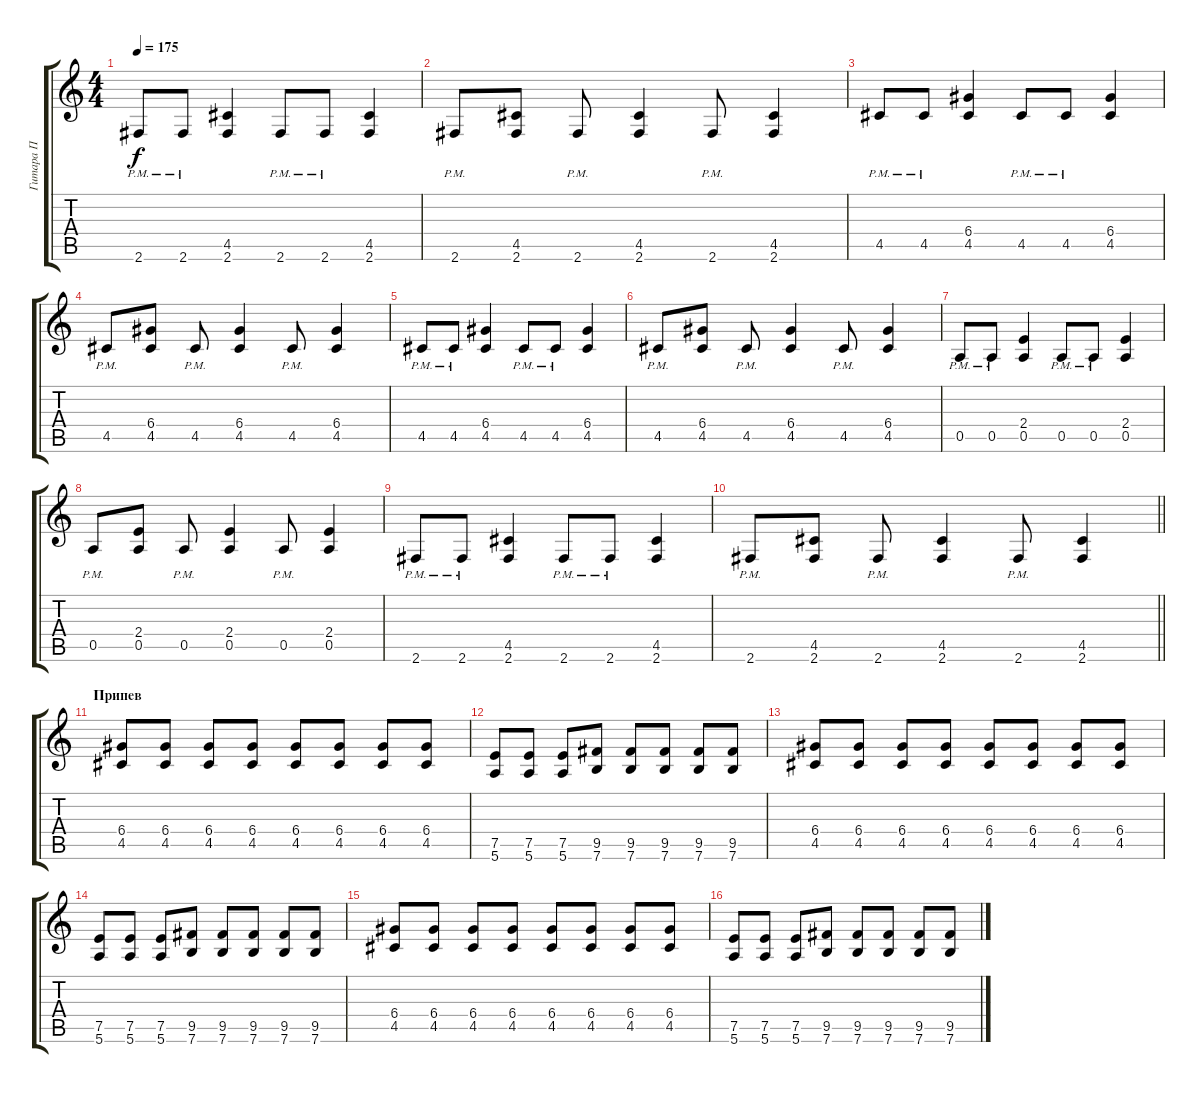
\track ("Гитара П" "Гитара П") {instrument overdrivenguitar}
\staff {score tabs}
\tuning (E4 B3 G3 D3 A2 E2) {hide}
\ts (4 4)
\tempo 175
\clef g2
\ks c
2.6{pm}.8{dy f} 2.6{pm}.8 (4.5 2.6).4 2.6{pm}.8 2.6{pm}.8 (4.5 2.6).4 |
2.6{pm}.8 (4.5 2.6).8 2.6{pm}.8 (4.5 2.6).4 2.6{pm}.8 (4.5 2.6).4 |
4.5{pm}.8 4.5{pm}.8 (6.4 4.5).4 4.5{pm}.8 4.5{pm}.8 (6.4 4.5).4 |
4.5{pm}.8 (6.4 4.5).8 4.5{pm}.8 (6.4 4.5).4 4.5{pm}.8 (6.4 4.5).4 |
4.5{pm}.8 4.5{pm}.8 (6.4 4.5).4 4.5{pm}.8 4.5{pm}.8 (6.4 4.5).4 |
4.5{pm}.8 (6.4 4.5).8 4.5{pm}.8 (6.4 4.5).4 4.5{pm}.8 (6.4 4.5).4 |
0.5{pm}.8 0.5{pm}.8 (2.4 0.5).4 0.5{pm}.8 0.5{pm}.8 (2.4 0.5).4 |
0.5{pm}.8 (2.4 0.5).8 0.5{pm}.8 (2.4 0.5).4 0.5{pm}.8 (2.4 0.5).4 |
2.6{pm}.8 2.6{pm}.8 (4.5 2.6).4 2.6{pm}.8 2.6{pm}.8 (4.5 2.6).4 |
\barLineRight lightlight
2.6{pm}.8 (4.5 2.6).8 2.6{pm}.8 (4.5 2.6).4 2.6{pm}.8 (4.5 2.6).4 |
\section ("" "Припев")
(6.4 4.5).8 (6.4 4.5).8 (6.4 4.5).8 (6.4 4.5).8 (6.4 4.5).8 (6.4 4.5).8 (6.4 4.5).8 (6.4 4.5).8 |
(7.5 5.6).8 (7.5 5.6).8 (7.5 5.6).8 (9.5 7.6).8 (9.5 7.6).8 (9.5 7.6).8 (9.5 7.6).8 (9.5 7.6).8 |
(6.4 4.5).8 (6.4 4.5).8 (6.4 4.5).8 (6.4 4.5).8 (6.4 4.5).8 (6.4 4.5).8 (6.4 4.5).8 (6.4 4.5).8 |
(7.5 5.6).8 (7.5 5.6).8 (7.5 5.6).8 (9.5 7.6).8 (9.5 7.6).8 (9.5 7.6).8 (9.5 7.6).8 (9.5 7.6).8 |
(6.4 4.5).8 (6.4 4.5).8 (6.4 4.5).8 (6.4 4.5).8 (6.4 4.5).8 (6.4 4.5).8 (6.4 4.5).8 (6.4 4.5).8 |
(7.5 5.6).8 (7.5 5.6).8 (7.5 5.6).8 (9.5 7.6).8 (9.5 7.6).8 (9.5 7.6).8 (9.5 7.6).8 (9.5 7.6).8
